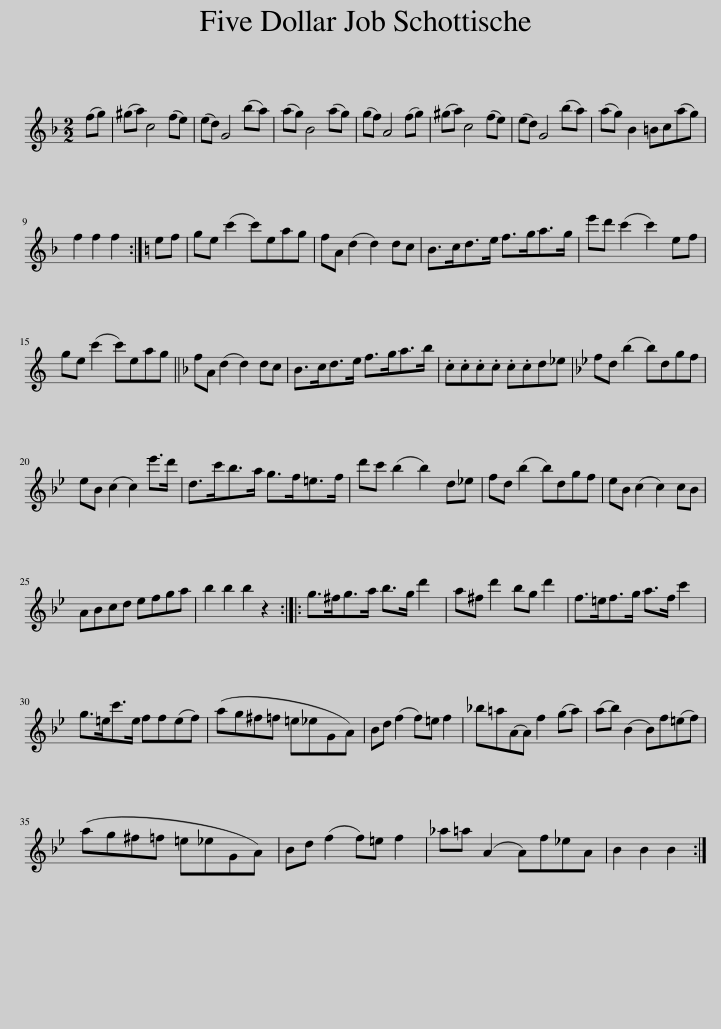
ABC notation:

X:1
L:1/8
M:2/2
I:linebreak $
K:F
V:1 treble
V:1
 (fg) | (^ga) c4 (fe) | (ed) G4 (ba) | (ag) B4 (ag) | (gf) A4 (fg) | %5
 (^ga) c4 (fe) | (ed) G4 (ba) | (ag) B2 =Bc(ag) |$ f2 f2 f2 :|[K:C] ef | %10
 ge (c'2 c')eag | fA (d2 d2) dc | B>cd>e f>ga>g | e'd' (c'2 c'2) ef |$ ge (c'2 c')eag || %15
[K:F] fA (d2 d2) dc | B>cd>e f>ga>b | .c.c.c.c .c.cd_e |[K:Bb] fd (b2 b)dgf |$ eB (c2 c2) e'>d' | %20
 d>c'b>a g>f=e>f | d'c' (b2 b2) d_e | fd (b2 b)dgf | eB (c2 c2) cB |$ ABcd efga | %25
 b2 b2 b2 z2 :: g>^fg>a b>g d'2 | a^f d'2 bg d'2 | f>=ef>g a>f c'2 |$ g>=ec'>e ff(ef) | %30
 (ag^f=f =e_eGA) | Bd (f2 f)=e f2 | _b=a(AA) f2 (ga) | (ab) (B2 B)f(=ef) |$ (ag^f=f =e_eGA) | %35
 Bd (f2 f)=e f2 | _a=a (A2 A)f_eA | B2 B2 B2 :| %38
